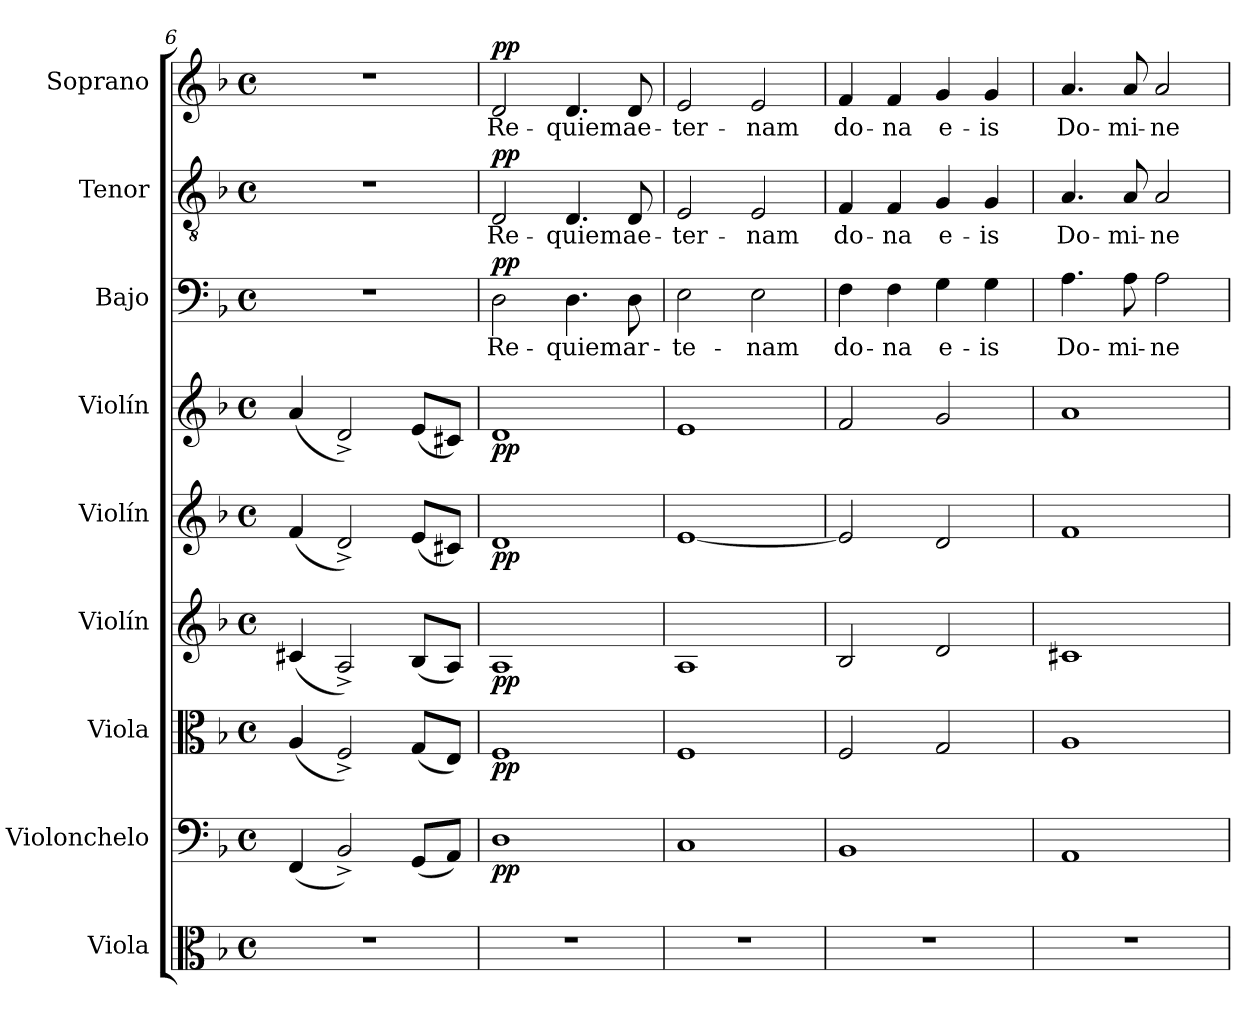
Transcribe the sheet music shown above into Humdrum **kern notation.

**kern	**kern	**dynam	**kern	**dynam	**kern	**dynam	**kern	**dynam	**kern	**dynam	**kern	**text	**dynam	**kern	**text	**dynam	**kern	**text	**dynam
*part9	*part8	*part8	*part7	*part7	*part6	*part6	*part5	*part5	*part4	*part4	*part3	*part3	*part3	*part2	*part2	*part2	*part1	*part1	*part1
*staff9	*staff8	*staff8	*staff7	*staff7	*staff6	*staff6	*staff5	*staff5	*staff4	*staff4	*staff3	*staff3	*staff3	*staff2	*staff2	*staff2	*staff1	*staff1	*staff1
*I"Viola	*I"Violonchelo	*	*I"Viola	*	*I"Violín	*	*I"Violín	*	*I"Violín	*	*I"Bajo	*	*	*I"Tenor	*	*	*I"Soprano	*	*
*I'Vla.	*I'Vc.	*	*I'Vla.	*	*I'Vln.	*	*I'Vln.	*	*I'Vln.	*	*I'B.	*	*	*I'T.	*	*	*I'S.	*	*
*clefC3	*clefF4	*	*clefC3	*	*clefG2	*	*clefG2	*	*clefG2	*	*clefF4	*	*	*clefGv2	*	*	*clefG2	*	*
*k[b-]	*k[b-]	*	*k[b-]	*	*k[b-]	*	*k[b-]	*	*k[b-]	*	*k[b-]	*	*	*k[b-]	*	*	*k[b-]	*	*
*M4/4	*M4/4	*	*M4/4	*	*M4/4	*	*M4/4	*	*M4/4	*	*M4/4	*	*	*M4/4	*	*	*M4/4	*	*
*met(c)	*met(c)	*	*met(c)	*	*met(c)	*	*met(c)	*	*met(c)	*	*met(c)	*	*	*met(c)	*	*	*met(c)	*	*
=6	=6	=6	=6	=6	=6	=6	=6	=6	=6	=6	=6	=6	=6	=6	=6	=6	=6	=6	=6
1r	(4FF/	.	(4A/	.	(4c#X/	.	(4f/	.	(4a/	.	1r	.	.	1r	.	.	1r	.	.
.	2BB-^/)	.	2F^/)	.	2A^/)	.	2d^/)	.	2d^/)	.	.	.	.	.	.	.	.	.	.
.	(8GG/L	.	(8G/L	.	(8B-/L	.	(8e/L	.	(8e/L	.	.	.	.	.	.	.	.	.	.
.	8AA/J)	.	8E/J)	.	8A/J)	.	8c#X/J)	.	8c#X/J)	.	.	.	.	.	.	.	.	.	.
=7	=7	=7	=7	=7	=7	=7	=7	=7	=7	=7	=7	=7	=7	=7	=7	=7	=7	=7	=7
!	!	!LO:DY:b	!	!LO:DY:b	!	!LO:DY:b	!	!LO:DY:b	!	!LO:DY:b	!	!	!LO:DY:a	!	!	!LO:DY:a	!	!	!LO:DY:a
1r	1D	pp	1F	pp	1A	pp	1d	pp	1d	pp	2D\	Re-	pp	2D/	Re-	pp	2d/	Re-	pp
.	.	.	.	.	.	.	.	.	.	.	4.D\	-quiem	.	4.D/	-quiem	.	4.d/	-quiem	.
.	.	.	.	.	.	.	.	.	.	.	8D\	ar-	.	8D/	ae-	.	8d/	ae-	.
=8	=8	=8	=8	=8	=8	=8	=8	=8	=8	=8	=8	=8	=8	=8	=8	=8	=8	=8	=8
1r	1C	.	1F	.	1A	.	[1e	.	1e	.	2E\	-te-	.	2E/	-ter-	.	2e/	-ter-	.
.	.	.	.	.	.	.	.	.	.	.	2E\	-nam	.	2E/	-nam	.	2e/	-nam	.
=9	=9	=9	=9	=9	=9	=9	=9	=9	=9	=9	=9	=9	=9	=9	=9	=9	=9	=9	=9
1r	1BB-	.	2F/	.	2B-/	.	2e/]	.	2f/	.	4F\	do-	.	4F/	do-	.	4f/	do-	.
.	.	.	.	.	.	.	.	.	.	.	4F\	-na	.	4F/	-na	.	4f/	-na	.
.	.	.	2G/	.	2d/	.	2d/	.	2g/	.	4G\	e-	.	4G/	e-	.	4g/	e-	.
.	.	.	.	.	.	.	.	.	.	.	4G\	-is	.	4G/	-is	.	4g/	-is	.
!!LO:LB:g=z
=10	=10	=10	=10	=10	=10	=10	=10	=10	=10	=10	=10	=10	=10	=10	=10	=10	=10	=10	=10
1r	1AA	.	1A	.	1c#X	.	1f	.	1a	.	4.A\	Do-	.	4.A/	Do-	.	4.a/	Do-	.
.	.	.	.	.	.	.	.	.	.	.	8A\	-mi-	.	8A/	-mi-	.	8a/	-mi-	.
.	.	.	.	.	.	.	.	.	.	.	2A\	-ne	.	2A/	-ne	.	2a/	-ne	.
=	=	=	=	=	=	=	=	=	=	=	=	=	=	=	=	=	=	=	=
*-	*-	*-	*-	*-	*-	*-	*-	*-	*-	*-	*-	*-	*-	*-	*-	*-	*-	*-	*-
